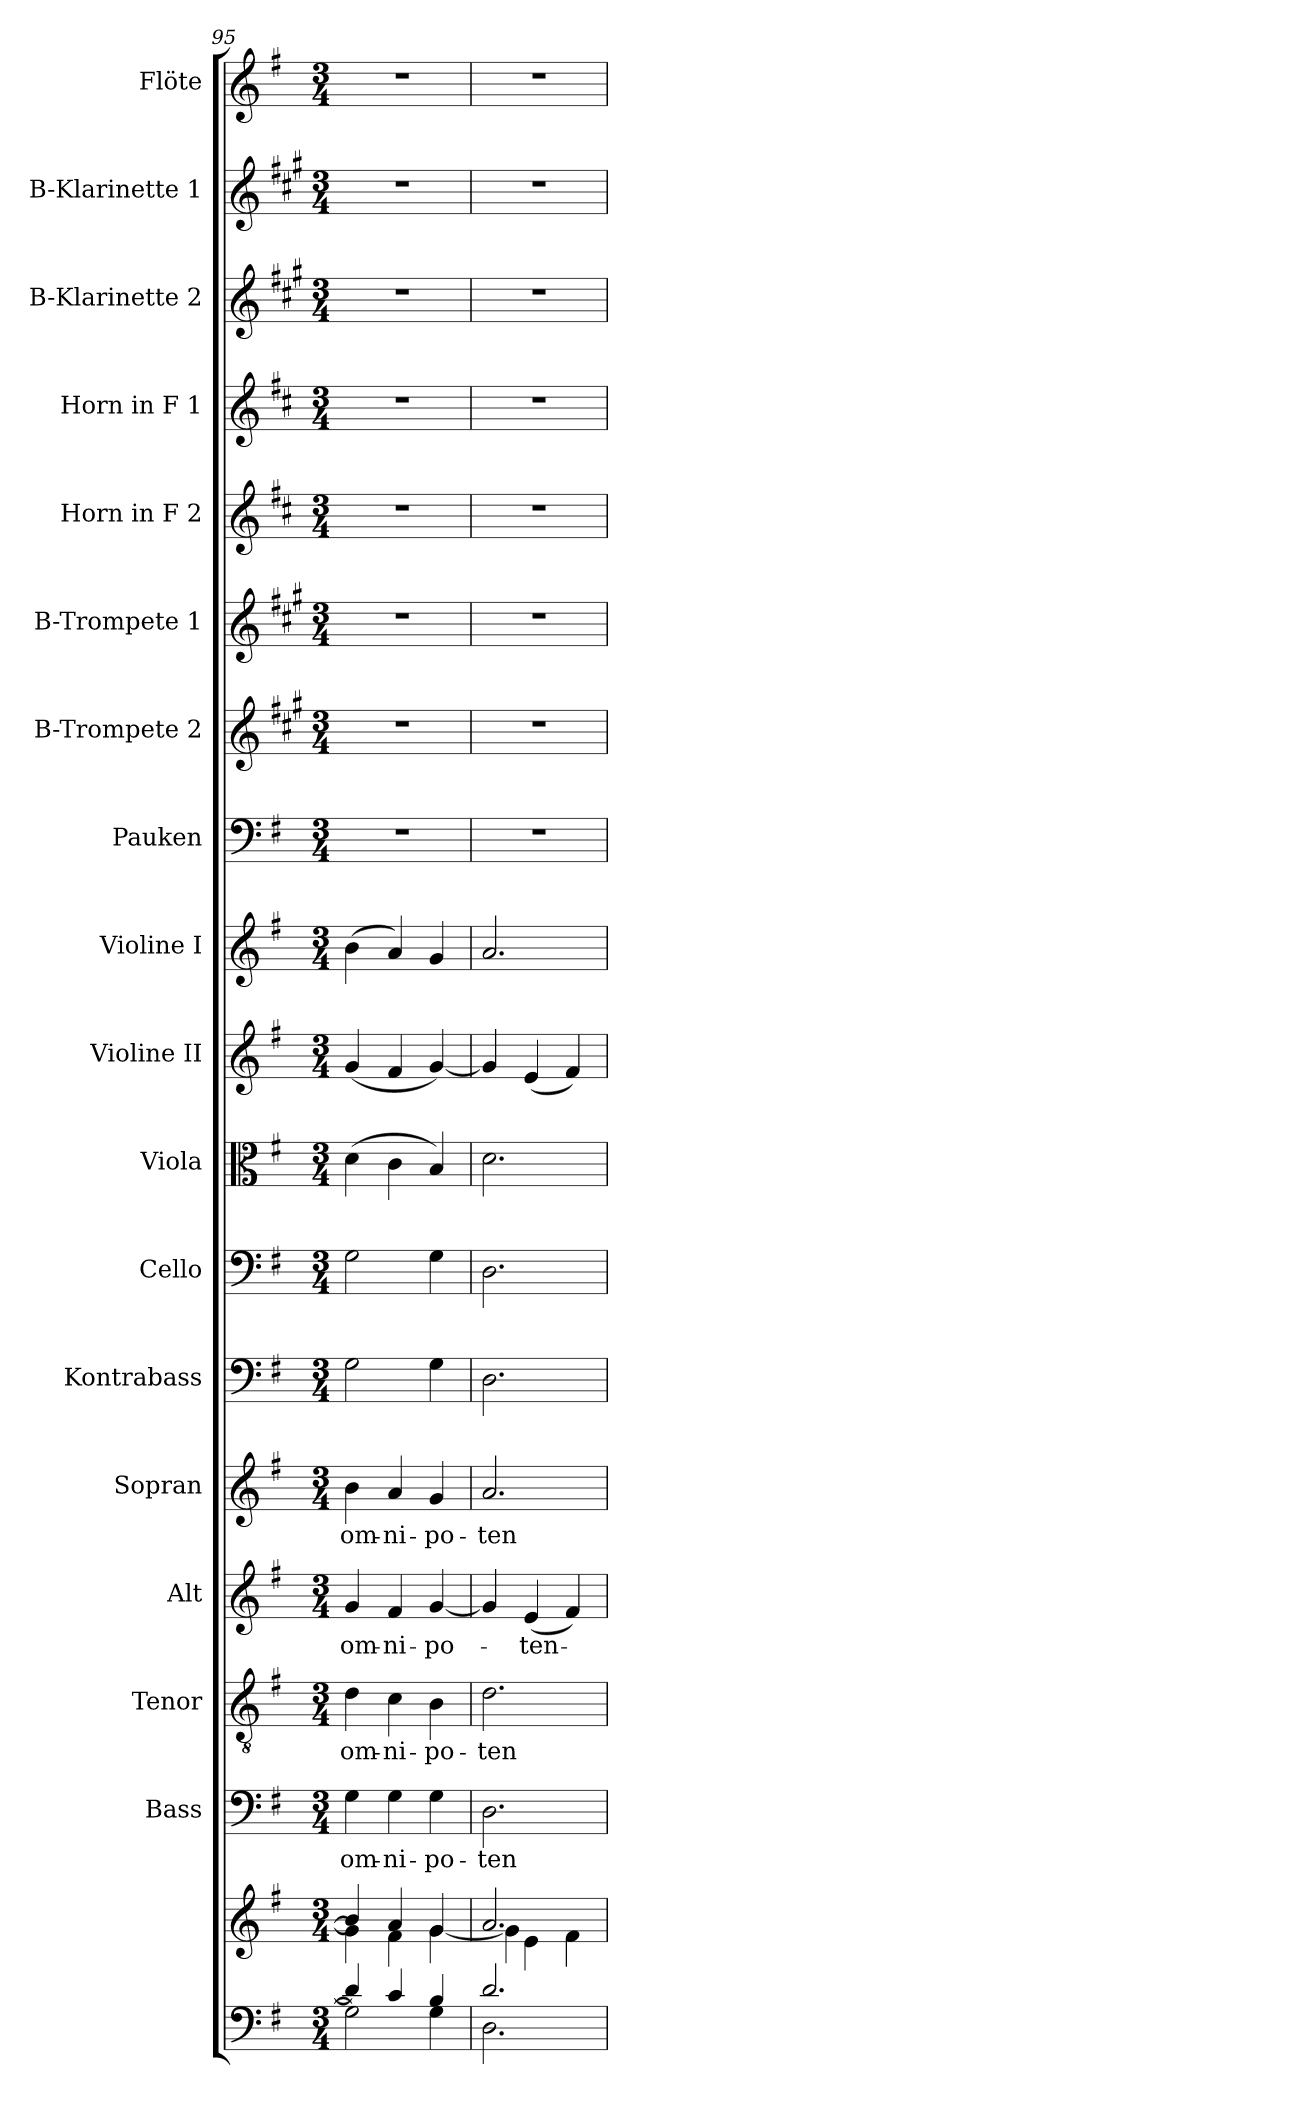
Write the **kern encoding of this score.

**kern	**kern	**kern	**text	**kern	**text	**kern	**text	**kern	**text	**kern	**kern	**kern	**kern	**kern	**kern	**kern	**kern	**kern	**kern	**kern	**kern	**kern
*part18	*part18	*part17	*part17	*part16	*part16	*part15	*part15	*part14	*part14	*part13	*part12	*part11	*part10	*part9	*part8	*part7	*part6	*part5	*part4	*part3	*part2	*part1
*staff19	*staff18	*staff17	*staff17	*staff16	*staff16	*staff15	*staff15	*staff14	*staff14	*staff13	*staff12	*staff11	*staff10	*staff9	*staff8	*staff7	*staff6	*staff5	*staff4	*staff3	*staff2	*staff1
*	*	*I"Bass	*	*I"Tenor	*	*I"Alt	*	*I"Sopran	*	*I"Kontrabass	*I"Cello	*I"Viola	*I"Violine II	*I"Violine I	*I"Pauken	*I"B-Trompete 2	*I"B-Trompete 1	*I"Horn in F 2	*I"Horn in F 1	*I"B-Klarinette 2	*I"B-Klarinette 1	*I"Flöte
*	*	*I'B.	*	*I'T.	*	*I'A.	*	*I'S.	*	*I'Kb.	*	*I'Vla.	*I'Vl. II	*I'Vl. I	*I'Pk.	*I'Trp. 2	*I'Trp. 1	*	*	*I'Kl. 2	*I'Kl. 1	*I'Fl.
*clefF4	*clefG2	*clefF4	*	*clefGv2	*	*clefG2	*	*clefG2	*	*clefF4	*clefF4	*clefC3	*clefG2	*clefG2	*clefF4	*clefG2	*clefG2	*clefG2	*clefG2	*clefG2	*clefG2	*clefG2
*	*	*	*	*	*	*	*	*	*	*ITrd7c12	*	*	*	*	*	*ITrd1c2	*ITrd1c2	*ITrd4c7	*ITrd4c7	*ITrd1c2	*ITrd1c2	*
*k[f#]	*k[f#]	*k[f#]	*	*k[f#]	*	*k[f#]	*	*k[f#]	*	*k[f#]	*k[f#]	*k[f#]	*k[f#]	*k[f#]	*k[f#]	*k[f#]	*k[f#]	*k[f#]	*k[f#]	*k[f#]	*k[f#]	*k[f#]
*G:	*G:	*G:	*	*G:	*	*G:	*	*G:	*	*G:	*G:	*G:	*G:	*G:	*G:	*G:	*G:	*G:	*G:	*G:	*G:	*G:
*M3/4	*M3/4	*M3/4	*	*M3/4	*	*M3/4	*	*M3/4	*	*M3/4	*M3/4	*M3/4	*M3/4	*M3/4	*M3/4	*M3/4	*M3/4	*M3/4	*M3/4	*M3/4	*M3/4	*M3/4
=95	=95	=95	=95	=95	=95	=95	=95	=95	=95	=95	=95	=95	=95	=95	=95	=95	=95	=95	=95	=95	=95	=95
*^	*^	*	*	*	*	*	*	*	*	*	*	*	*	*	*	*	*	*	*	*	*	*
!	!	!	!	!	!LO:LY:b	!	!LO:LY:b	!	!LO:LY:b	!	!LO:LY:b	!	!	!	!	!	!	!	!	!	!	!	!	!
4d/]	2G\]	4b/]	4g\]	4G\	om-	4d\	om-	4g/	om-	4b\	om-	2GG\	2G\	(>4d\	(<4g/	(>4b\	2.r	2.r	2.r	2.r	2.r	2.r	2.r	2.r
!	!	!	!	!	!LO:LY:b	!	!LO:LY:b	!	!LO:LY:b	!	!LO:LY:b	!	!	!	!	!	!	!	!	!	!	!	!	!
4c/	.	4a/	4f#\	4G\	-ni-	4c\	-ni-	4f#/	-ni-	4a/	-ni-	.	.	4c\	4f#/	4a/)	.	.	.	.	.	.	.	.
!	!	!	!	!	!LO:LY:b	!	!LO:LY:b	!	!LO:LY:b	!	!LO:LY:b	!	!	!	!	!	!	!	!	!	!	!	!	!
4B/	4G\	4g/	[<4g\	4G\	-po-	4B\	-po-	[4g/	-po-	4g/	-po-	4GG\	4G\	4B/)	[4g/)	4g/	.	.	.	.	.	.	.	.
=96	=96	=96	=96	=96	=96	=96	=96	=96	=96	=96	=96	=96	=96	=96	=96	=96	=96	=96	=96	=96	=96	=96	=96	=96
!	!	!	!	!	!LO:LY:b	!	!LO:LY:b	!	!	!	!LO:LY:b	!	!	!	!	!	!	!	!	!	!	!	!	!
2.d/	2.D\	2.a/	4g\]	2.D\	-ten-	2.d\	-ten-	4g/]	.	2.a/	-ten-	2.DD\	2.D\	2.d\	4g/]	2.a/	2.r	2.r	2.r	2.r	2.r	2.r	2.r	2.r
!	!	!	!	!	!	!	!	!	!LO:LY:b	!	!	!	!	!	!	!	!	!	!	!	!	!	!	!
.	.	.	4e\	.	.	.	.	(<4e/	-ten-	.	.	.	.	.	(<4e/	.	.	.	.	.	.	.	.	.
.	.	.	4f#\	.	.	.	.	4f#/)	.	.	.	.	.	.	4f#/)	.	.	.	.	.	.	.	.	.
*v	*v	*	*	*	*	*	*	*	*	*	*	*	*	*	*	*	*	*	*	*	*	*	*	*
*	*v	*v	*	*	*	*	*	*	*	*	*	*	*	*	*	*	*	*	*	*	*	*	*
=	=	=	=	=	=	=	=	=	=	=	=	=	=	=	=	=	=	=	=	=	=	=
*-	*-	*-	*-	*-	*-	*-	*-	*-	*-	*-	*-	*-	*-	*-	*-	*-	*-	*-	*-	*-	*-	*-
